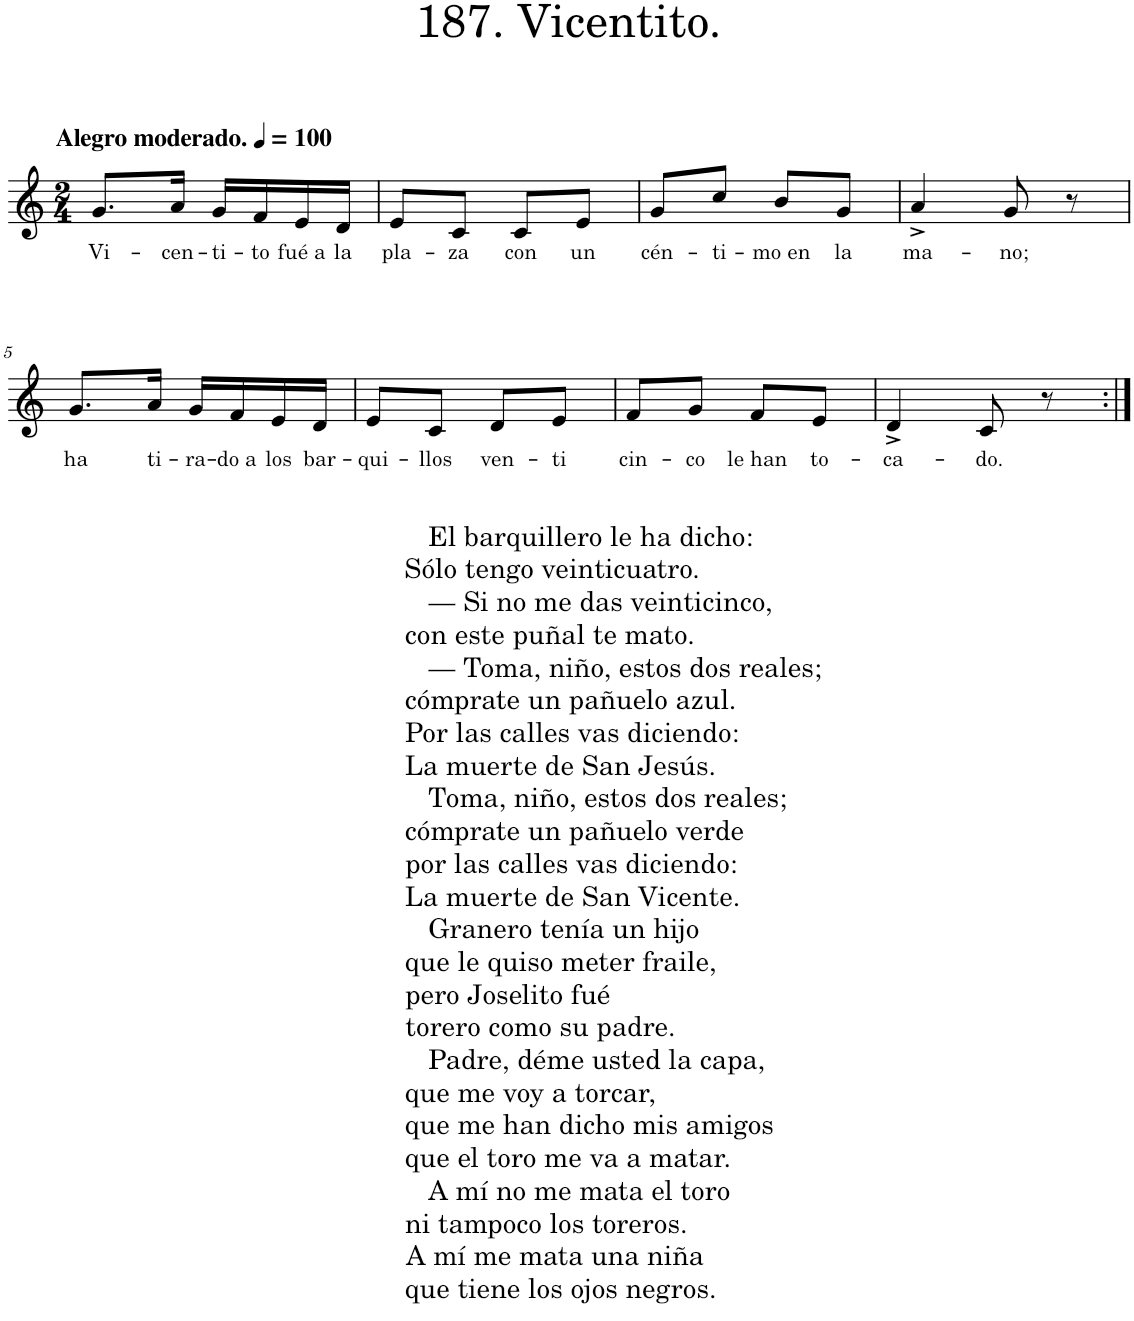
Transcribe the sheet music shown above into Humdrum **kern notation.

**kern	**text
*part1	*part1
*staff1	*staff1
*I"Piano	*
*I'Pno.	*
*clefG2	*
*k[]	*
*M2/4	*
*MM100	*
=1	=1
!LO:TX:a:B:t=Alegro moderado.	!
!	!LO:LY:b
8.g/L	Vi-
!	!LO:LY:b
16a/Jk	-cen-
!	!LO:LY:b
16g/LL	-ti-
!	!LO:LY:b
16f/	-to
!	!LO:LY:b
16e/	fué a
!	!LO:LY:b
16d/JJ	la
=2	=2
!	!LO:LY:b
8e/L	pla-
!	!LO:LY:b
8c/J	-za
!	!LO:LY:b
8c/L	con
!	!LO:LY:b
8e/J	un
=3	=3
!	!LO:LY:b
8g/L	cén-
!	!LO:LY:b
8cc/J	-ti-
!	!LO:LY:b
8b/L	-mo en
!	!LO:LY:b
8g/J	la
=4	=4
!	!LO:LY:b
4a^/	ma-
!	!LO:LY:b
8g/	-no;
8r	.
!!LO:LB:g=z
=5	=5
!LO:TX:b:t=El barquillero le ha dicho&colon;	!
!LO:TX:b:t=Sólo tengo veinticuatro.	!
!LO:TX:b:t=— Si no me das veinticinco,	!
!LO:TX:b:t=con este puñal te mato.	!
!LO:TX:b:t=— Toma, niño, estos dos reales;	!
!LO:TX:b:t=cómprate un pañuelo azul.	!
!LO:TX:b:t=Por las calles vas diciendo&colon;	!
!LO:TX:b:t=La muerte de San Jesús.	!
!LO:TX:b:t=Toma, niño, estos dos reales;	!
!LO:TX:b:t=cómprate un pañuelo verde	!
!LO:TX:b:t=por las calles vas diciendo&colon;	!
!LO:TX:b:t=La muerte de San Vicente.	!
!LO:TX:b:t=Granero tenía un hijo	!
!LO:TX:b:t=que le quiso meter fraile,	!
!LO:TX:b:t=pero Joselito fué	!
!LO:TX:b:t=torero como su padre.	!
!LO:TX:b:t=Padre, déme usted la capa,	!
!LO:TX:b:t=que me voy a torcar,	!
!LO:TX:b:t=que me han dicho mis amigos	!
!LO:TX:b:t=que el toro me va a matar.	!
!LO:TX:b:t=A mí no me mata el toro	!
!LO:TX:b:t=ni tampoco los toreros.	!
!LO:TX:b:t=A mí me mata una niña	!
!LO:TX:b:t=que tiene los ojos negros.	!
!	!LO:LY:b
8.g/L	ha
!	!LO:LY:b
16a/Jk	ti-
!	!LO:LY:b
16g/LL	-ra-
!	!LO:LY:b
16f/	-do a
!	!LO:LY:b
16e/	los
!	!LO:LY:b
16d/JJ	bar-
=6	=6
!	!LO:LY:b
8e/L	-qui-
!	!LO:LY:b
8c/J	-llos
!	!LO:LY:b
8d/L	ven-
!	!LO:LY:b
8e/J	-ti
=7	=7
!	!LO:LY:b
8f/L	cin-
!	!LO:LY:b
8g/J	-co
!	!LO:LY:b
8f/L	le han
!	!LO:LY:b
8e/J	to-
=8	=8
!	!LO:LY:b
4d^/	-ca-
!	!LO:LY:b
8c/	-do.
8r	.
=:|!	=:|!
*-	*-
